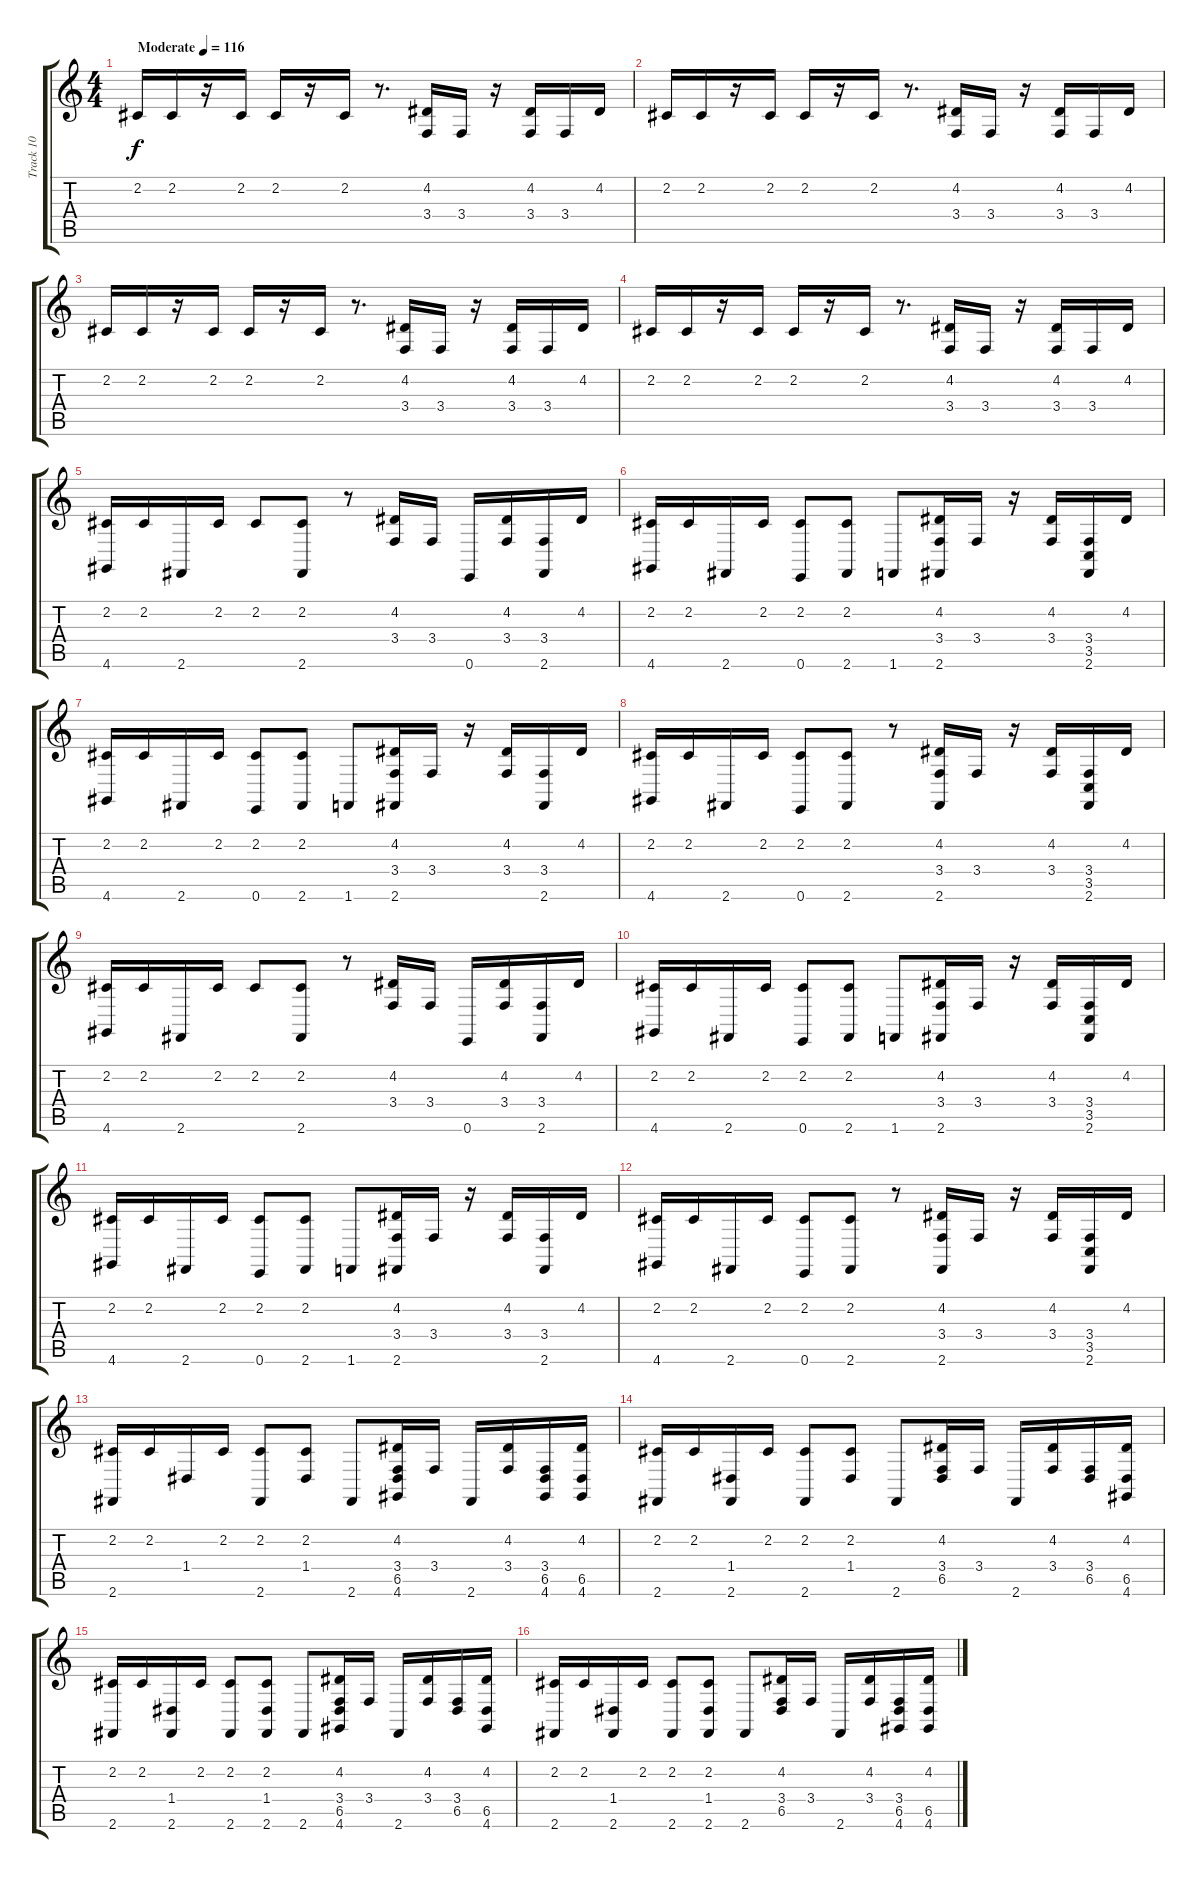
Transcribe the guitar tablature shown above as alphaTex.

\track ("Track 10" "Track 10") {instrument fx1rain}
\staff {score tabs}
\tuning (E4 B3 G3 D3 A2 E2) {hide}
\ts (4 4)
\tempo (116 "Moderate")
\clef g2
\ks c
2.2.16{dy f instrument fx1rain} 2.2.16 r.16 2.2.16 2.2.16 r.16 2.2.16 r.8{d} (4.2 3.4).16 3.4.16 r.16 (4.2 3.4).16 3.4.16 4.2.16 |
2.2.16 2.2.16 r.16 2.2.16 2.2.16 r.16 2.2.16 r.8{d} (4.2 3.4).16 3.4.16 r.16 (4.2 3.4).16 3.4.16 4.2.16 |
2.2.16 2.2.16 r.16 2.2.16 2.2.16 r.16 2.2.16 r.8{d} (4.2 3.4).16 3.4.16 r.16 (4.2 3.4).16 3.4.16 4.2.16 |
2.2.16 2.2.16 r.16 2.2.16 2.2.16 r.16 2.2.16 r.8{d} (4.2 3.4).16 3.4.16 r.16 (4.2 3.4).16 3.4.16 4.2.16 |
(2.2 4.6).16 2.2.16 2.6.16 2.2.16 2.2.8 (2.2 2.6).8 r.8 (4.2 3.4).16 3.4.16 0.6.16 (4.2 3.4).16 (3.4 2.6).16 4.2.16 |
(2.2 4.6).16 2.2.16 2.6.16 2.2.16 (2.2 0.6).8 (2.2 2.6).8 1.6.8 (4.2 3.4 2.6).16 3.4.16 r.16 (4.2 3.4).16 (3.4 3.5 2.6).16 4.2.16 |
(2.2 4.6).16 2.2.16 2.6.16 2.2.16 (2.2 0.6).8 (2.2 2.6).8 1.6.8 (4.2 3.4 2.6).16 3.4.16 r.16 (4.2 3.4).16 (3.4 2.6).16 4.2.16 |
(2.2 4.6).16 2.2.16 2.6.16 2.2.16 (2.2 0.6).8 (2.2 2.6).8 r.8 (4.2 3.4 2.6).16 3.4.16 r.16 (4.2 3.4).16 (3.4 3.5 2.6).16 4.2.16 |
(2.2 4.6).16 2.2.16 2.6.16 2.2.16 2.2.8 (2.2 2.6).8 r.8 (4.2 3.4).16 3.4.16 0.6.16 (4.2 3.4).16 (3.4 2.6).16 4.2.16 |
(2.2 4.6).16 2.2.16 2.6.16 2.2.16 (2.2 0.6).8 (2.2 2.6).8 1.6.8 (4.2 3.4 2.6).16 3.4.16 r.16 (4.2 3.4).16 (3.4 3.5 2.6).16 4.2.16 |
(2.2 4.6).16 2.2.16 2.6.16 2.2.16 (2.2 0.6).8 (2.2 2.6).8 1.6.8 (4.2 3.4 2.6).16 3.4.16 r.16 (4.2 3.4).16 (3.4 2.6).16 4.2.16 |
(2.2 4.6).16 2.2.16 2.6.16 2.2.16 (2.2 0.6).8 (2.2 2.6).8 r.8 (4.2 3.4 2.6).16 3.4.16 r.16 (4.2 3.4).16 (3.4 3.5 2.6).16 4.2.16 |
(2.2 2.6).16 2.2.16 1.4.16 2.2.16 (2.2 2.6).8 (2.2 1.4).8 2.6.8 (4.2 3.4 6.5 4.6).16 3.4.16 2.6.16 (4.2 3.4).16 (3.4 6.5 4.6).16 (4.2 6.5 4.6).16 |
(2.2 2.6).16 2.2.16 (1.4 2.6).16 2.2.16 (2.2 2.6).8 (2.2 1.4).8 2.6.8 (4.2 3.4 6.5).16 3.4.16 2.6.16 (4.2 3.4).16 (3.4 6.5).16 (4.2 6.5 4.6).16 |
(2.2 2.6).16 2.2.16 (1.4 2.6).16 2.2.16 (2.2 2.6).8 (2.2 1.4 2.6).8 2.6.8 (4.2 3.4 6.5 4.6).16 3.4.16 2.6.16 (4.2 3.4).16 (3.4 6.5).16 (4.2 6.5 4.6).16 |
(2.2 2.6).16 2.2.16 (1.4 2.6).16 2.2.16 (2.2 2.6).8 (2.2 1.4 2.6).8 2.6.8 (4.2 3.4 6.5).16 3.4.16 2.6.16 (4.2 3.4).16 (3.4 6.5 4.6).16 (4.2 6.5 4.6).16
